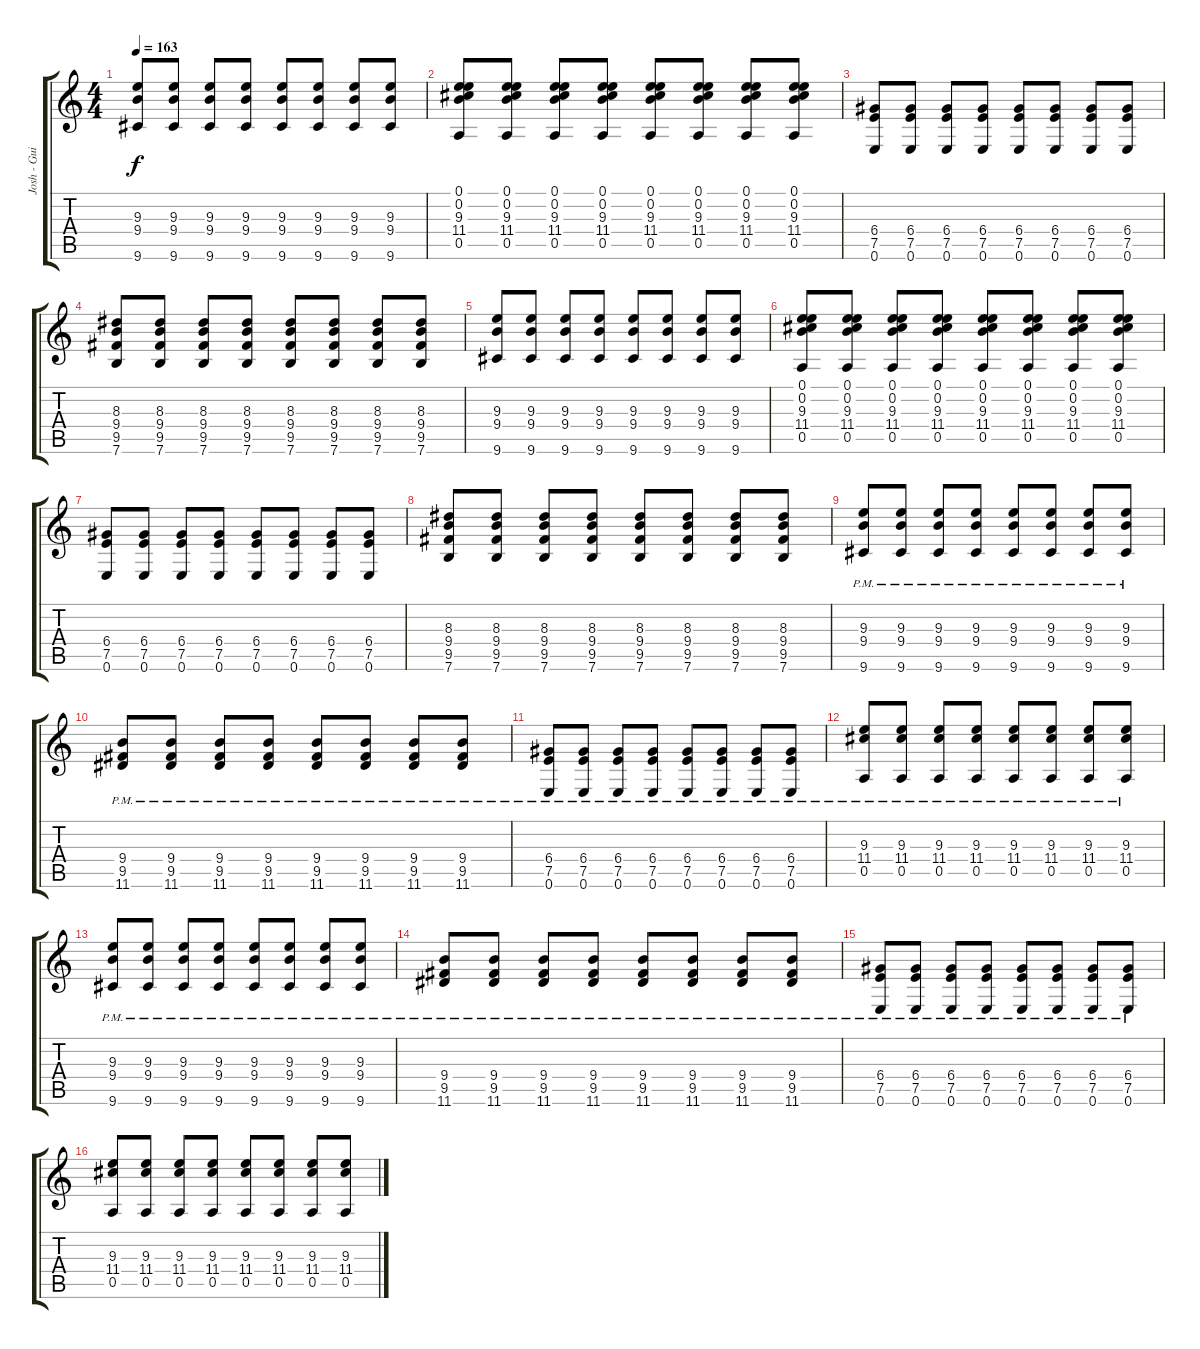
\track ("Josh - Guitar" "Josh - Gui") {instrument overdrivenguitar}
\staff {score tabs}
\tuning (E4 B3 G3 D3 A2 E2) {hide}
\ts (4 4)
\tempo 163
\clef g2
\ks c
(9.3 9.4 9.6).8{dy f} (9.3 9.4 9.6).8 (9.3 9.4 9.6).8 (9.3 9.4 9.6).8 (9.3 9.4 9.6).8 (9.3 9.4 9.6).8 (9.3 9.4 9.6).8 (9.3 9.4 9.6).8 |
(0.1 0.2 9.3 11.4 0.5).8 (0.1 0.2 9.3 11.4 0.5).8 (0.1 0.2 9.3 11.4 0.5).8 (0.1 0.2 9.3 11.4 0.5).8 (0.1 0.2 9.3 11.4 0.5).8 (0.1 0.2 9.3 11.4 0.5).8 (0.1 0.2 9.3 11.4 0.5).8 (0.1 0.2 9.3 11.4 0.5).8 |
(6.4 7.5 0.6).8 (6.4 7.5 0.6).8 (6.4 7.5 0.6).8 (6.4 7.5 0.6).8 (6.4 7.5 0.6).8 (6.4 7.5 0.6).8 (6.4 7.5 0.6).8 (6.4 7.5 0.6).8 |
(8.3 9.4 9.5 7.6).8 (8.3 9.4 9.5 7.6).8 (8.3 9.4 9.5 7.6).8 (8.3 9.4 9.5 7.6).8 (8.3 9.4 9.5 7.6).8 (8.3 9.4 9.5 7.6).8 (8.3 9.4 9.5 7.6).8 (8.3 9.4 9.5 7.6).8 |
(9.3 9.4 9.6).8 (9.3 9.4 9.6).8 (9.3 9.4 9.6).8 (9.3 9.4 9.6).8 (9.3 9.4 9.6).8 (9.3 9.4 9.6).8 (9.3 9.4 9.6).8 (9.3 9.4 9.6).8 |
(0.1 0.2 9.3 11.4 0.5).8 (0.1 0.2 9.3 11.4 0.5).8 (0.1 0.2 9.3 11.4 0.5).8 (0.1 0.2 9.3 11.4 0.5).8 (0.1 0.2 9.3 11.4 0.5).8 (0.1 0.2 9.3 11.4 0.5).8 (0.1 0.2 9.3 11.4 0.5).8 (0.1 0.2 9.3 11.4 0.5).8 |
(6.4 7.5 0.6).8 (6.4 7.5 0.6).8 (6.4 7.5 0.6).8 (6.4 7.5 0.6).8 (6.4 7.5 0.6).8 (6.4 7.5 0.6).8 (6.4 7.5 0.6).8 (6.4 7.5 0.6).8 |
(8.3 9.4 9.5 7.6).8 (8.3 9.4 9.5 7.6).8 (8.3 9.4 9.5 7.6).8 (8.3 9.4 9.5 7.6).8 (8.3 9.4 9.5 7.6).8 (8.3 9.4 9.5 7.6).8 (8.3 9.4 9.5 7.6).8 (8.3 9.4 9.5 7.6).8 |
(9.3{pm} 9.4{pm} 9.6{pm}).8 (9.3{pm} 9.4{pm} 9.6{pm}).8 (9.3{pm} 9.4{pm} 9.6{pm}).8 (9.3{pm} 9.4{pm} 9.6{pm}).8 (9.3{pm} 9.4{pm} 9.6{pm}).8 (9.3{pm} 9.4{pm} 9.6{pm}).8 (9.3{pm} 9.4{pm} 9.6{pm}).8 (9.3{pm} 9.4{pm} 9.6{pm}).8 |
(9.4{pm} 9.5{pm} 11.6{pm}).8 (9.4{pm} 9.5{pm} 11.6{pm}).8 (9.4{pm} 9.5{pm} 11.6{pm}).8 (9.4{pm} 9.5{pm} 11.6{pm}).8 (9.4{pm} 9.5{pm} 11.6{pm}).8 (9.4{pm} 9.5{pm} 11.6{pm}).8 (9.4{pm} 9.5{pm} 11.6{pm}).8 (9.4{pm} 9.5{pm} 11.6{pm}).8 |
(6.4{pm} 7.5{pm} 0.6{pm}).8 (6.4{pm} 7.5{pm} 0.6{pm}).8 (6.4{pm} 7.5{pm} 0.6{pm}).8 (6.4{pm} 7.5{pm} 0.6{pm}).8 (6.4{pm} 7.5{pm} 0.6{pm}).8 (6.4{pm} 7.5{pm} 0.6{pm}).8 (6.4{pm} 7.5{pm} 0.6{pm}).8 (6.4{pm} 7.5{pm} 0.6{pm}).8 |
(9.3{pm} 11.4{pm} 0.5{pm}).8 (9.3{pm} 11.4{pm} 0.5{pm}).8 (9.3{pm} 11.4{pm} 0.5{pm}).8 (9.3{pm} 11.4{pm} 0.5{pm}).8 (9.3{pm} 11.4{pm} 0.5{pm}).8 (9.3{pm} 11.4{pm} 0.5{pm}).8 (9.3{pm} 11.4{pm} 0.5{pm}).8 (9.3{pm} 11.4{pm} 0.5{pm}).8 |
(9.3{pm} 9.4{pm} 9.6{pm}).8 (9.3{pm} 9.4{pm} 9.6{pm}).8 (9.3{pm} 9.4{pm} 9.6{pm}).8 (9.3{pm} 9.4{pm} 9.6{pm}).8 (9.3{pm} 9.4{pm} 9.6{pm}).8 (9.3{pm} 9.4{pm} 9.6{pm}).8 (9.3{pm} 9.4{pm} 9.6{pm}).8 (9.3{pm} 9.4{pm} 9.6{pm}).8 |
(9.4{pm} 9.5{pm} 11.6{pm}).8 (9.4{pm} 9.5{pm} 11.6{pm}).8 (9.4{pm} 9.5{pm} 11.6{pm}).8 (9.4{pm} 9.5{pm} 11.6{pm}).8 (9.4{pm} 9.5{pm} 11.6{pm}).8 (9.4{pm} 9.5{pm} 11.6{pm}).8 (9.4{pm} 9.5{pm} 11.6{pm}).8 (9.4{pm} 9.5{pm} 11.6{pm}).8 |
(6.4{pm} 7.5{pm} 0.6{pm}).8 (6.4{pm} 7.5{pm} 0.6{pm}).8 (6.4{pm} 7.5{pm} 0.6{pm}).8 (6.4{pm} 7.5{pm} 0.6{pm}).8 (6.4{pm} 7.5{pm} 0.6{pm}).8 (6.4{pm} 7.5{pm} 0.6{pm}).8 (6.4{pm} 7.5{pm} 0.6{pm}).8 (6.4{pm} 7.5{pm} 0.6{pm}).8 |
(9.3 11.4 0.5).8 (9.3 11.4 0.5).8 (9.3 11.4 0.5).8 (9.3 11.4 0.5).8 (9.3 11.4 0.5).8 (9.3 11.4 0.5).8 (9.3 11.4 0.5).8 (9.3 11.4 0.5).8
